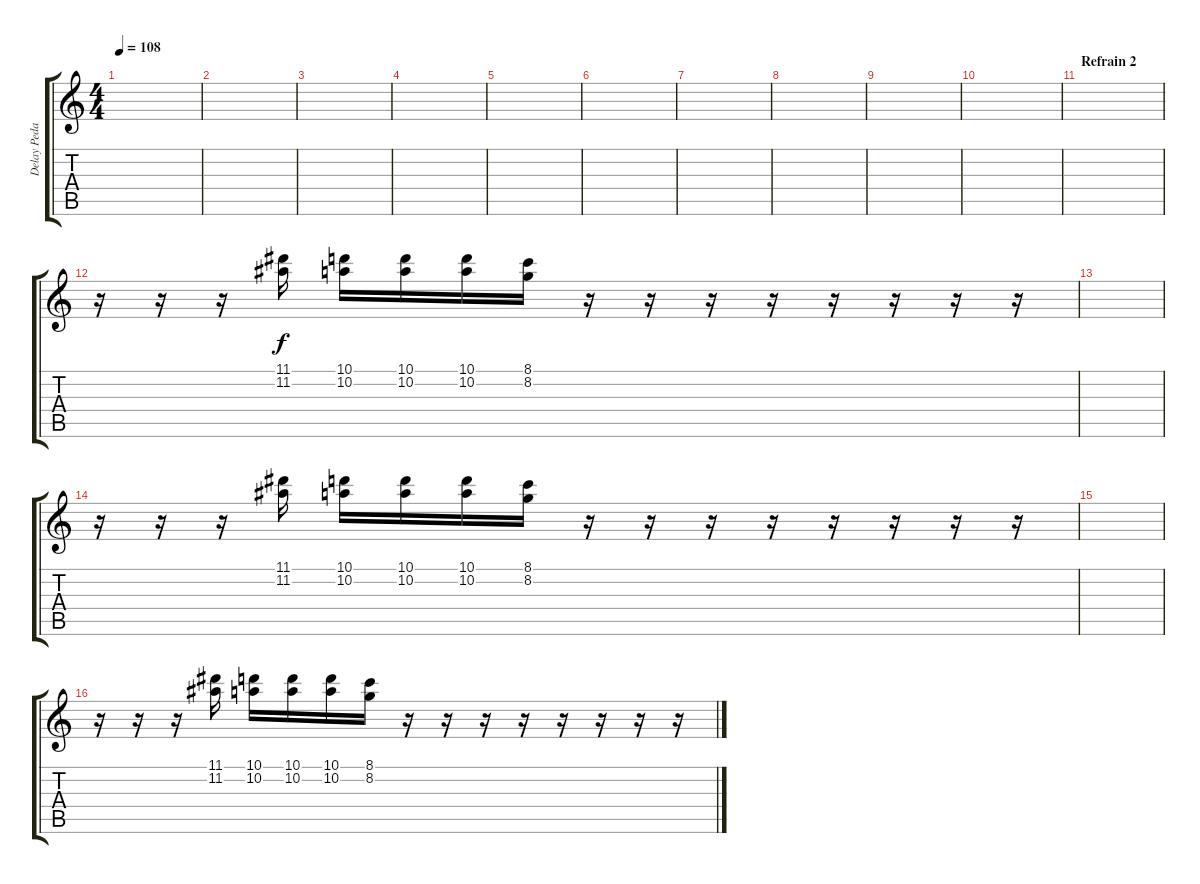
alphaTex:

\track ("Delay Pedal" "Delay Peda") {instrument acousticguitarsteel}
\staff {score tabs}
\tuning (E4 B3 G3 D3 A2 E2) {hide}
\ts (4 4)
\tempo 108
\clef g2
\ks c
|
|
|
|
|
|
|
|
|
|
\section ("" "Refrain 2")
|
r.16 r.16 r.16 (11.1 11.2).16 (10.1 10.2).16 (10.1 10.2).16 (10.1 10.2).16 (8.1 8.2).16 r.16 r.16 r.16 r.16 r.16 r.16 r.16 r.16 |
|
r.16 r.16 r.16 (11.1 11.2).16 (10.1 10.2).16 (10.1 10.2).16 (10.1 10.2).16 (8.1 8.2).16 r.16 r.16 r.16 r.16 r.16 r.16 r.16 r.16 |
|
r.16 r.16 r.16 (11.1 11.2).16 (10.1 10.2).16 (10.1 10.2).16 (10.1 10.2).16 (8.1 8.2).16 r.16 r.16 r.16 r.16 r.16 r.16 r.16 r.16
